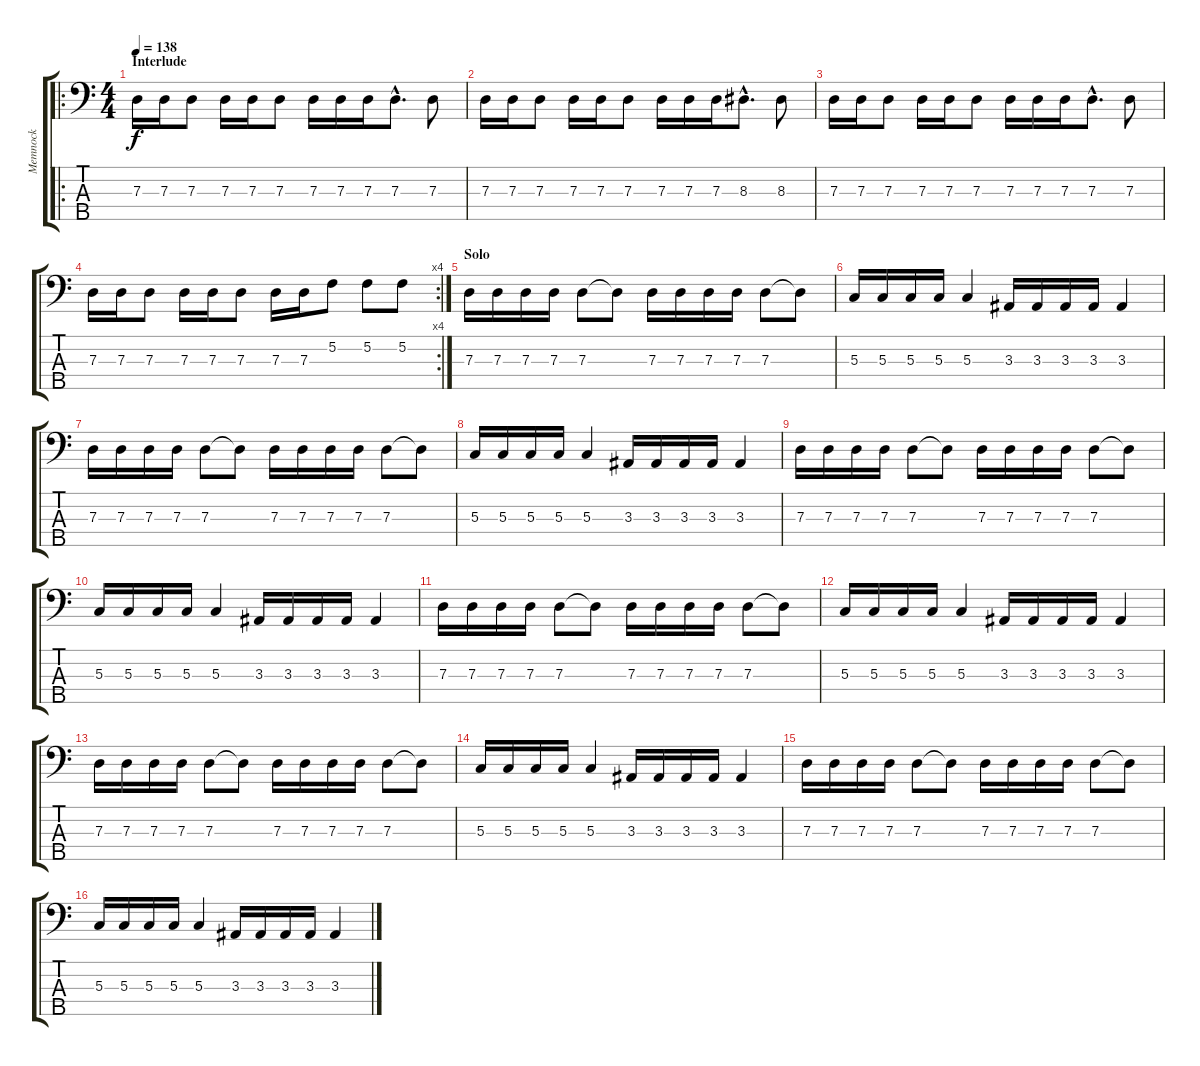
\track ("Memnock" "Memnock") {instrument electricbassfinger}
\staff {score tabs}
\tuning (F2 C2 G1 D1 A0) {hide}
\ro
\ts (4 4)
\section ("" "Interlude")
\tempo 138
\clef f4
\ks c
7.3.16{dy f} 7.3.16 7.3.8 7.3.16 7.3.16 7.3.8 7.3.16 7.3.16 7.3.16 7.3{hac}.8{d} 7.3.8 |
7.3.16 7.3.16 7.3.8 7.3.16 7.3.16 7.3.8 7.3.16 7.3.16 7.3.16 8.3{hac}.8{d} 8.3.8 |
7.3.16 7.3.16 7.3.8 7.3.16 7.3.16 7.3.8 7.3.16 7.3.16 7.3.16 7.3{hac}.8{d} 7.3.8 |
\rc 4
7.3.16 7.3.16 7.3.8 7.3.16 7.3.16 7.3.8 7.3.16 7.3.16 5.2.8 5.2.8 5.2.8 |
\section ("" "Solo")
7.3.16 7.3.16 7.3.16 7.3.16 7.3.8 7.3{t}.8 7.3.16 7.3.16 7.3.16 7.3.16 7.3.8 7.3{t}.8 |
5.3.16 5.3.16 5.3.16 5.3.16 5.3.4 3.3.16 3.3.16 3.3.16 3.3.16 3.3.4 |
7.3.16 7.3.16 7.3.16 7.3.16 7.3.8 7.3{t}.8 7.3.16 7.3.16 7.3.16 7.3.16 7.3.8 7.3{t}.8 |
5.3.16 5.3.16 5.3.16 5.3.16 5.3.4 3.3.16 3.3.16 3.3.16 3.3.16 3.3.4 |
7.3.16 7.3.16 7.3.16 7.3.16 7.3.8 7.3{t}.8 7.3.16 7.3.16 7.3.16 7.3.16 7.3.8 7.3{t}.8 |
5.3.16 5.3.16 5.3.16 5.3.16 5.3.4 3.3.16 3.3.16 3.3.16 3.3.16 3.3.4 |
7.3.16 7.3.16 7.3.16 7.3.16 7.3.8 7.3{t}.8 7.3.16 7.3.16 7.3.16 7.3.16 7.3.8 7.3{t}.8 |
5.3.16 5.3.16 5.3.16 5.3.16 5.3.4 3.3.16 3.3.16 3.3.16 3.3.16 3.3.4 |
7.3.16 7.3.16 7.3.16 7.3.16 7.3.8 7.3{t}.8 7.3.16 7.3.16 7.3.16 7.3.16 7.3.8 7.3{t}.8 |
5.3.16 5.3.16 5.3.16 5.3.16 5.3.4 3.3.16 3.3.16 3.3.16 3.3.16 3.3.4 |
7.3.16 7.3.16 7.3.16 7.3.16 7.3.8 7.3{t}.8 7.3.16 7.3.16 7.3.16 7.3.16 7.3.8 7.3{t}.8 |
5.3.16 5.3.16 5.3.16 5.3.16 5.3.4 3.3.16 3.3.16 3.3.16 3.3.16 3.3.4
